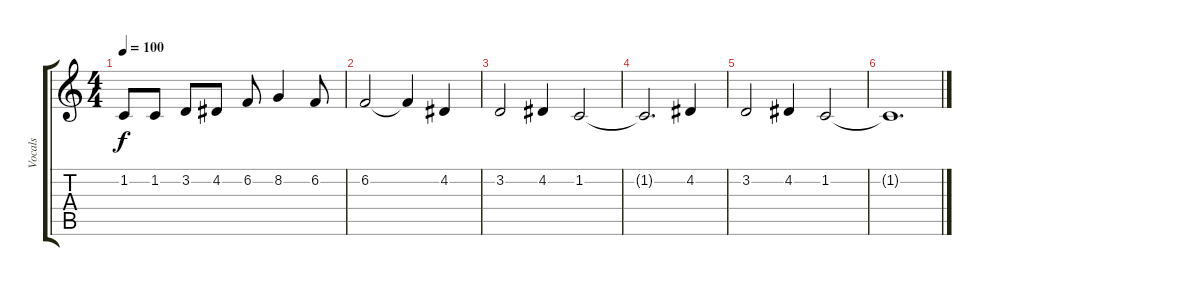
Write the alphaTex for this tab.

\track ("Vocals" "Vocals") {instrument oboe}
\staff {score tabs}
\tuning (E4 B3 G3 D3 A2 E2) {hide}
\ts (4 4)
\tempo 100
\clef g2
\ks c
1.2.8{dy f} 1.2.8 3.2.8 4.2.8 6.2.8 8.2.4 6.2.8 |
6.2.2 6.2{t}.4 4.2.4 |
3.2.2 4.2.4 1.2.2 |
1.2{t}.2{d} 4.2.4 |
3.2.2 4.2.4 1.2.2 |
1.2{t}.1{d}
